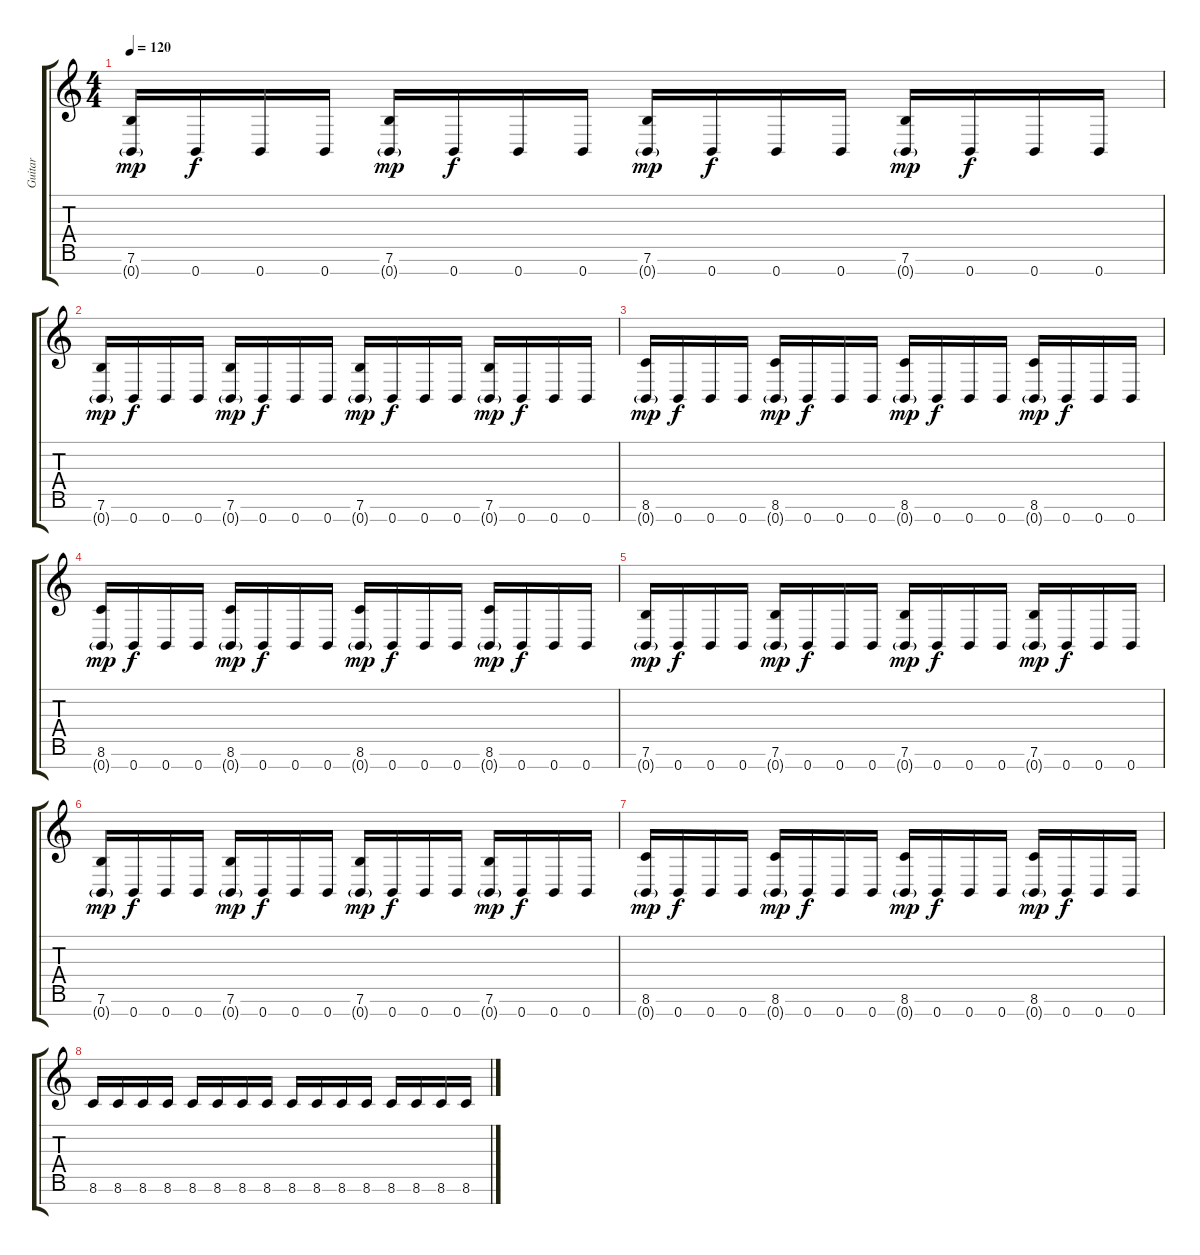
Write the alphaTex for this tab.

\track ("Guitar" "Guitar") {instrument distortionguitar}
\staff {score tabs}
\tuning (E4 B3 G3 D3 A2 E2 B1) {hide}
\ts (4 4)
\tempo 120
\clef g2
\ks c
(7.6 0.7{g}).16{dy mp} 0.7.16{dy f} 0.7.16 0.7.16 (7.6 0.7{g}).16{dy mp} 0.7.16{dy f} 0.7.16 0.7.16 (7.6 0.7{g}).16{dy mp} 0.7.16{dy f} 0.7.16 0.7.16 (7.6 0.7{g}).16{dy mp} 0.7.16{dy f} 0.7.16 0.7.16 |
(7.6 0.7{g}).16{dy mp} 0.7.16{dy f} 0.7.16 0.7.16 (7.6 0.7{g}).16{dy mp} 0.7.16{dy f} 0.7.16 0.7.16 (7.6 0.7{g}).16{dy mp} 0.7.16{dy f} 0.7.16 0.7.16 (7.6 0.7{g}).16{dy mp} 0.7.16{dy f} 0.7.16 0.7.16 |
(8.6 0.7{g}).16{dy mp} 0.7.16{dy f} 0.7.16 0.7.16 (8.6 0.7{g}).16{dy mp} 0.7.16{dy f} 0.7.16 0.7.16 (8.6 0.7{g}).16{dy mp} 0.7.16{dy f} 0.7.16 0.7.16 (8.6 0.7{g}).16{dy mp} 0.7.16{dy f} 0.7.16 0.7.16 |
(8.6 0.7{g}).16{dy mp} 0.7.16{dy f} 0.7.16 0.7.16 (8.6 0.7{g}).16{dy mp} 0.7.16{dy f} 0.7.16 0.7.16 (8.6 0.7{g}).16{dy mp} 0.7.16{dy f} 0.7.16 0.7.16 (8.6 0.7{g}).16{dy mp} 0.7.16{dy f} 0.7.16 0.7.16 |
(7.6 0.7{g}).16{dy mp} 0.7.16{dy f} 0.7.16 0.7.16 (7.6 0.7{g}).16{dy mp} 0.7.16{dy f} 0.7.16 0.7.16 (7.6 0.7{g}).16{dy mp} 0.7.16{dy f} 0.7.16 0.7.16 (7.6 0.7{g}).16{dy mp} 0.7.16{dy f} 0.7.16 0.7.16 |
(7.6 0.7{g}).16{dy mp} 0.7.16{dy f} 0.7.16 0.7.16 (7.6 0.7{g}).16{dy mp} 0.7.16{dy f} 0.7.16 0.7.16 (7.6 0.7{g}).16{dy mp} 0.7.16{dy f} 0.7.16 0.7.16 (7.6 0.7{g}).16{dy mp} 0.7.16{dy f} 0.7.16 0.7.16 |
(8.6 0.7{g}).16{dy mp} 0.7.16{dy f} 0.7.16 0.7.16 (8.6 0.7{g}).16{dy mp} 0.7.16{dy f} 0.7.16 0.7.16 (8.6 0.7{g}).16{dy mp} 0.7.16{dy f} 0.7.16 0.7.16 (8.6 0.7{g}).16{dy mp} 0.7.16{dy f} 0.7.16 0.7.16 |
8.6.16 8.6.16 8.6.16 8.6.16 8.6.16 8.6.16 8.6.16 8.6.16 8.6.16 8.6.16 8.6.16 8.6.16 8.6.16 8.6.16 8.6.16 8.6.16
